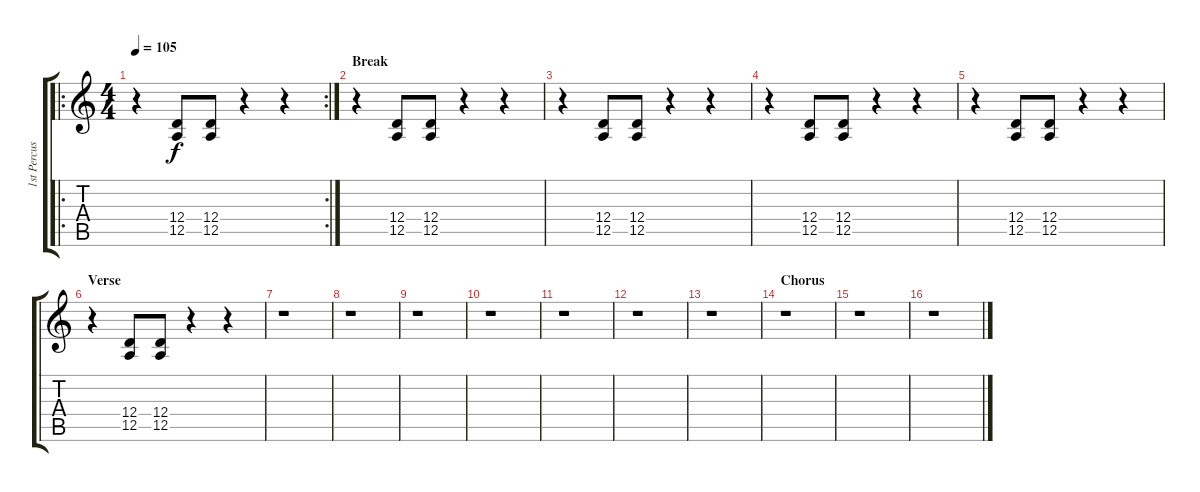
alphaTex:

\track ("1st Percussion" "1st Percus") {instrument melodictom}
\staff {score tabs}
\tuning (E4 B3 G3 D3 A2 E2) {hide}
\ro
\rc 2
\ts (4 4)
\tempo 105
\clef g2
\ks c
r.4{dy f instrument melodictom} (12.4 12.5).8 (12.4 12.5).8 r.4 r.4 |
\section ("" "Break")
r.4 (12.4 12.5).8 (12.4 12.5).8 r.4 r.4 |
r.4 (12.4 12.5).8 (12.4 12.5).8 r.4 r.4 |
r.4 (12.4 12.5).8 (12.4 12.5).8 r.4 r.4 |
r.4 (12.4 12.5).8 (12.4 12.5).8 r.4 r.4 |
\section ("" "Verse")
r.4 (12.4 12.5).8 (12.4 12.5).8 r.4 r.4 |
r.1 |
r.1 |
r.1 |
r.1 |
r.1 |
r.1 |
r.1 |
\section ("" "Chorus")
r.1 |
r.1 |
r.1
